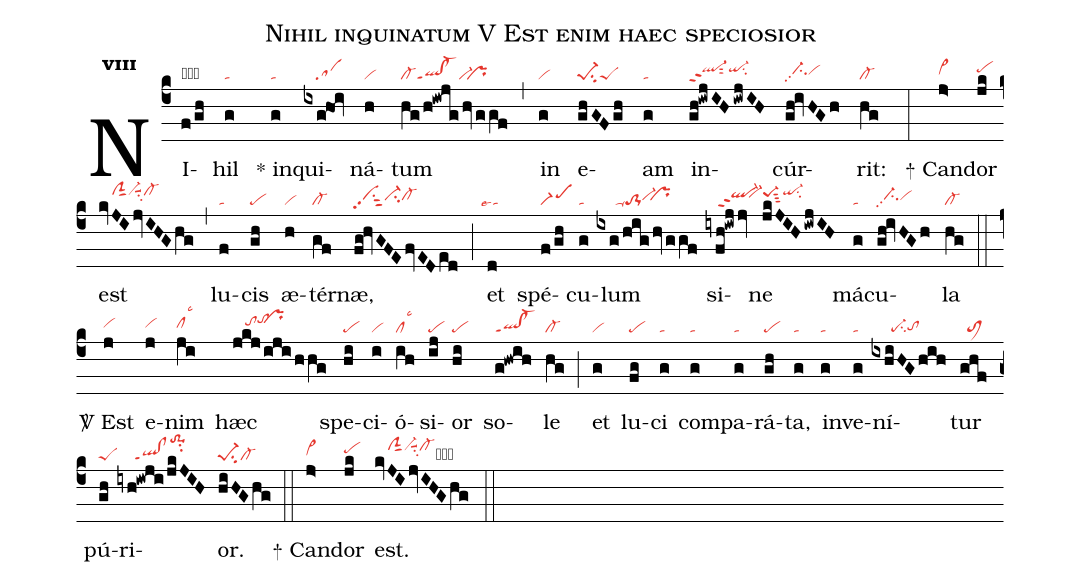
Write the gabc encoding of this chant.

name:Nihil inquinatum V Est enim haec speciosior;
office-part:re;
mode:8;
nabc-lines:1;
%%
initial-style: 1;
name: Nihil inquinatum;
mode: 8;
office-part: Responsorium;
annotation: Resp.;
annotation: viii;
nabc-lines:1;
%%
(c4) NI(f/gh|obscG)hil(g|ta) <sp>*</sp> in(g|ta)qui(ixg!hoi|////sa)ná(h|vi)tum(hg/h!iwjg/hvg/gf|cl-ql!cl-ppt1vi-``pr) (,) in(g|vi) e(ghGFgh|pe-1su2peS)am(g|ta) in(gh!iwjIH/iwjIH|ql-hippt2sut2qi-hisu2)cúr(gh!ivHGh|//ci-hhpp2vihh)rit:(hg|cl-) (:)

<sp>+</sp> Can(j>|vi>hh)dor(jk|pehi) est(kvJIjvIHGhg|////clShjsut1vi-hjsuu1su2cl-hj) (,) lu(f|ta)cis(gh|pe) æ(h|vi)tér(gf|cl-)næ,(fg!hvGFEfvEDed|vihhpp2su1sut2ci-hhcl-hh) (;) et(d|``talse4) spé(f/gh|scM1)cu(g|ta)lum(ixg/hig/hvg/gf|//////to-1ppu1vi-hh``prhh) si(iyfh!iwjjv|////ql-hippt2```vi-hi)ne(jkJIH/iwjIH|pe-1hisut3qi-hjsu2) má(g|ta)cu(gh!ivHGh|//ci-hhpp2vihh)la(hg|cl-) (::)

<sp>V/</sp> Est(j|vihh) e(j|vihh)nim(ji|clhhlsc3) hæc(jkj/iji/hhg|////tohitohj``prhj) spe(hi|pe)ci(i|vi)ó(ih|cllsc3)si(ij|pe)or(hi|pe) so(g!hwih|ql!cl-ppt1)le(hg|cl-) (;) et(g|vi) lu(fg|pe)ci(g|ta) com(g|ta)pa(g|ta)rá(gh|pe)ta,(g|ta) in(g|ta)ve(g|ta)ní(ixhiHG/hih|//////pe-su2tohg)tur(ghf|//toM1) pú(gh|peS)ri(iyh!iwji/jkJIH|/////ql!clppt1to-1hmsu2)or.(hiHGhg|pe-1su2cl-) (::)

<sp>+</sp> Can(j>|vi>hh)dor(jk|pehi) est.(kvJIjvIHGhg|////clShjsut1vi-hjsuu1su2cl-hjcb) (::)
